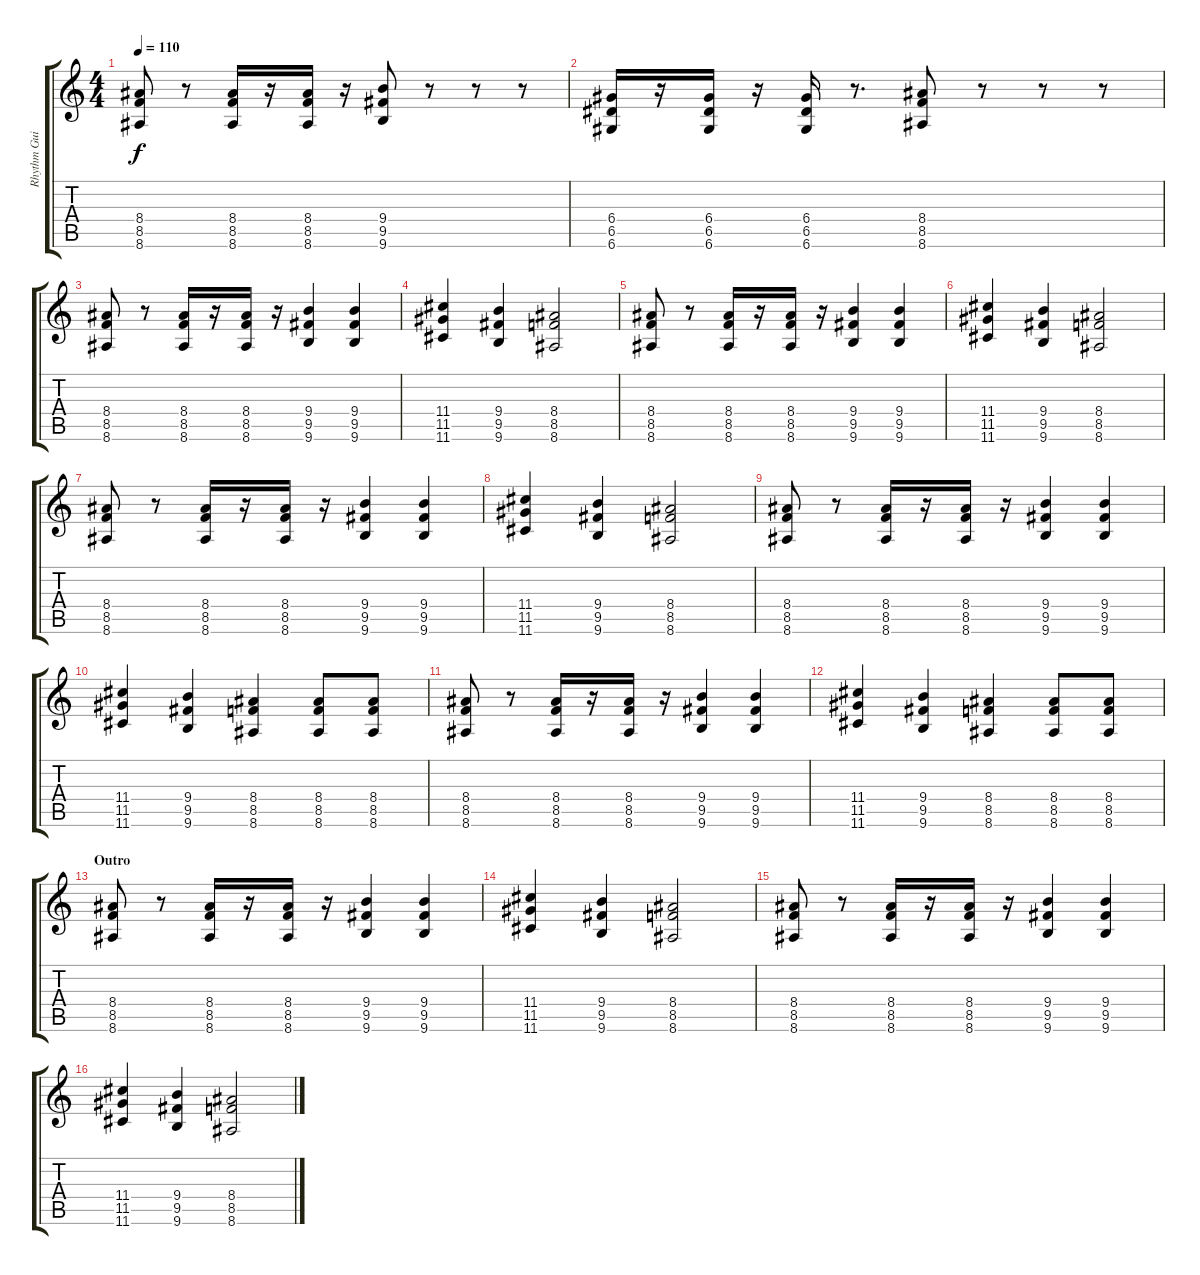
\track ("Rhythm Guitar" "Rhythm Gui") {instrument distortionguitar}
\staff {score tabs}
\tuning (E4 B3 G3 D3 A2 D2) {hide}
\ts (4 4)
\tempo 110
\clef g2
\ks c
(8.4 8.5 8.6).8{dy f} r.8 (8.4 8.5 8.6).16 r.16 (8.4 8.5 8.6).16 r.16 (9.4 9.5 9.6).8 r.8 r.8 r.8 |
(6.4 6.5 6.6).16 r.16 (6.4 6.5 6.6).16 r.16 (6.4 6.5 6.6).16 r.8{d} (8.4 8.5 8.6).8 r.8 r.8 r.8 |
(8.4 8.5 8.6).8 r.8 (8.4 8.5 8.6).16 r.16 (8.4 8.5 8.6).16 r.16 (9.4 9.5 9.6).4 (9.4 9.5 9.6).4 |
(11.4 11.5 11.6).4 (9.4 9.5 9.6).4 (8.4 8.5 8.6).2 |
(8.4 8.5 8.6).8 r.8 (8.4 8.5 8.6).16 r.16 (8.4 8.5 8.6).16 r.16 (9.4 9.5 9.6).4 (9.4 9.5 9.6).4 |
(11.4 11.5 11.6).4 (9.4 9.5 9.6).4 (8.4 8.5 8.6).2 |
(8.4 8.5 8.6).8 r.8 (8.4 8.5 8.6).16 r.16 (8.4 8.5 8.6).16 r.16 (9.4 9.5 9.6).4 (9.4 9.5 9.6).4 |
(11.4 11.5 11.6).4 (9.4 9.5 9.6).4 (8.4 8.5 8.6).2 |
(8.4 8.5 8.6).8 r.8 (8.4 8.5 8.6).16 r.16 (8.4 8.5 8.6).16 r.16 (9.4 9.5 9.6).4 (9.4 9.5 9.6).4 |
(11.4 11.5 11.6).4 (9.4 9.5 9.6).4 (8.4 8.5 8.6).4 (8.4 8.5 8.6).8 (8.4 8.5 8.6).8 |
(8.4 8.5 8.6).8{volume 0} r.8 (8.4 8.5 8.6).16 r.16 (8.4 8.5 8.6).16 r.16 (9.4 9.5 9.6).4 (9.4 9.5 9.6).4 |
(11.4 11.5 11.6).4{volume 11} (9.4 9.5 9.6).4 (8.4 8.5 8.6).4 (8.4 8.5 8.6).8 (8.4 8.5 8.6).8 |
\section ("" "Outro")
(8.4 8.5 8.6).8 r.8 (8.4 8.5 8.6).16 r.16 (8.4 8.5 8.6).16 r.16 (9.4 9.5 9.6).4 (9.4 9.5 9.6).4 |
(11.4 11.5 11.6).4 (9.4 9.5 9.6).4 (8.4 8.5 8.6).2 |
(8.4 8.5 8.6).8 r.8 (8.4 8.5 8.6).16 r.16 (8.4 8.5 8.6).16 r.16 (9.4 9.5 9.6).4 (9.4 9.5 9.6).4 |
(11.4 11.5 11.6).4 (9.4 9.5 9.6).4 (8.4 8.5 8.6).2
